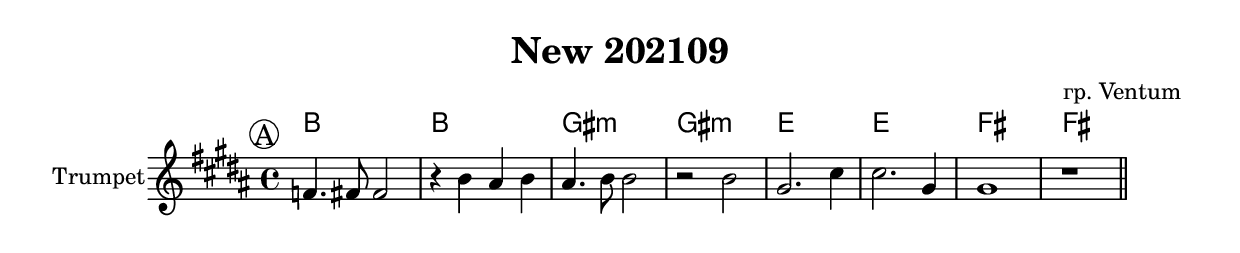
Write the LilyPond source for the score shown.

\version "2.18.2"

\header{
  title="New 202109"
  composer="гр. Ventum"
}

longBar = #(define-music-function (parser location ) ( ) #{ \once \override Staff.BarLine.bar-extent = #'(-3 . 3) #})


HI = \chordmode{\transpose bes c {a1 a1 fis:m fis:m d d e e }}

PA = {
  \tag #'Harmony {
    \HI 
  }
  \tag #'Trumpet {
    \mark \markup {\circle{"A"}}
    \relative c'{f4. fis8 fis2 | r4 b ais b | ais4. b8 b2 | r2 b | gis2. cis4 | cis2. gis4 | gis1 | r1 |}
    \bar "||"
  }
}



Music = {
  \PA
}

<<
  \new ChordNames{
    \keepWithTag #'Harmony \Music
  }
  \new Staff{
    \set Staff.instrumentName="Trumpet"
    \time 4/4
    \clef treble
    
    \key b \major
    \keepWithTag #'Trumpet \Music

  }
>>



